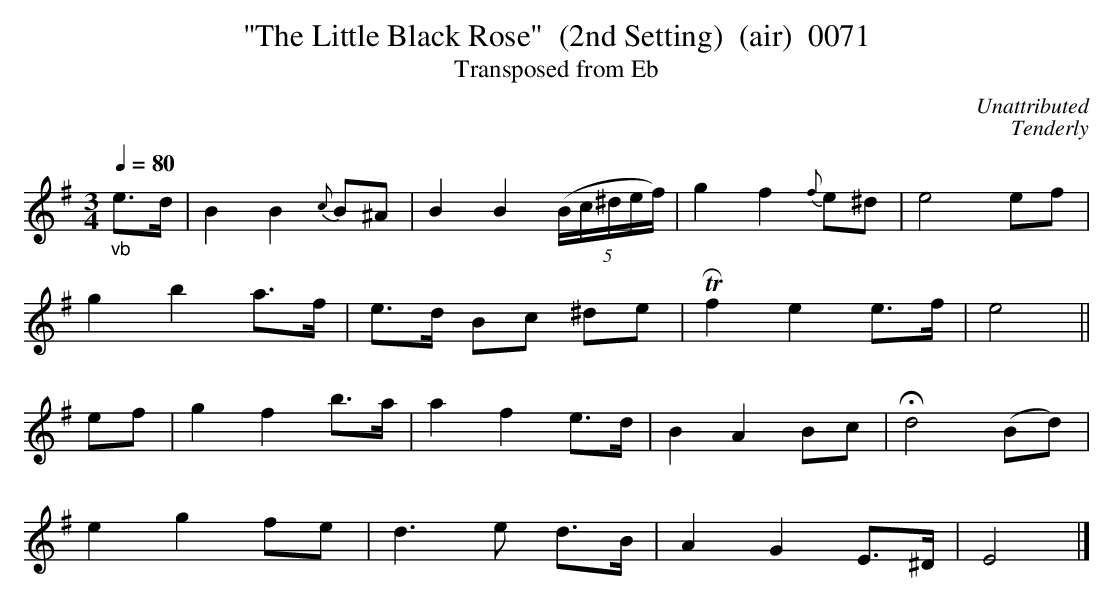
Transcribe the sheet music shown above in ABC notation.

X:1
T:"The Little Black Rose"  (2nd Setting)  (air)  0071
C:Unattributed
C:Tenderly
T:Transposed from Eb
Q:1/4=80
M:3/4
L:1/8
K:G
"_vb"e3/2d/2|B2B2 {c}B^A|B2B2(5(B/2c/2^d/2e/2f/2)|g2f2 {f}e^d|e4ef|
g2b2a3/2f/2|e3/2d/2 Bc ^de|TRf2e2e3/2f/2|e4||
ef|g2f2b3/2a/2|a2f2e3/2d/2|B2A2Bc|Hd4(Bd)|
e2g2fe|d3e d3/2B/2|A2G2E3/2^D/2|E4|]
